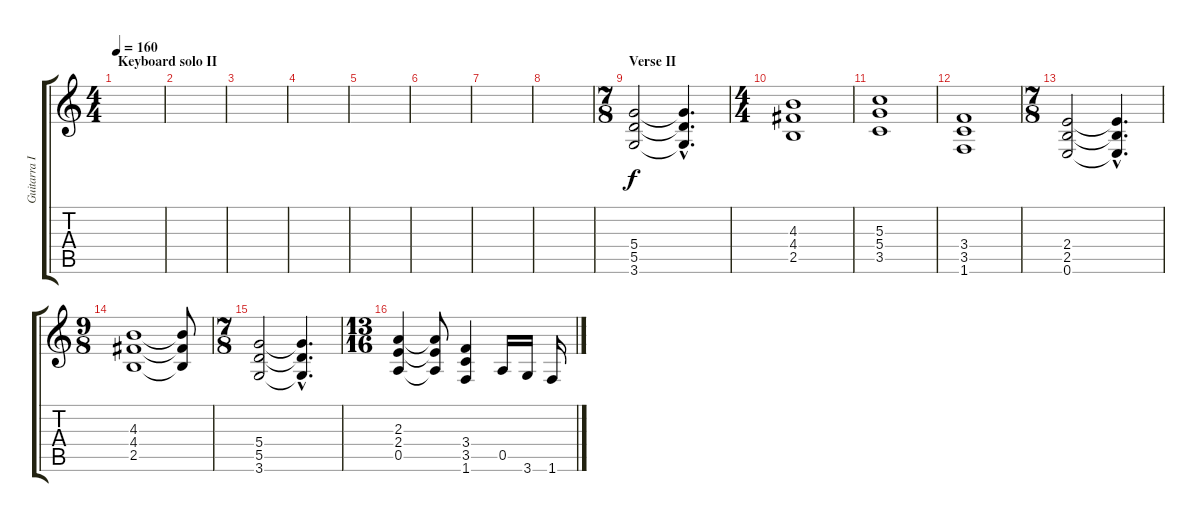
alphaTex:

\track ("Guitarra II (Solos)" "Guitarra I") {instrument overdrivenguitar}
\staff {score tabs}
\tuning (E4 B3 G3 D3 A2 E2) {hide}
\ts (4 4)
\section ("" "Keyboard solo II")
\tempo 160
\clef g2
\ks c
|
|
|
|
|
|
|
|
\ts (7 8)
\section ("" "Verse II")
(5.4 5.5 3.6).2{dy f volume 14 balance 14 instrument distortionguitar} (5.4{hac t} 5.5{hac t} 3.6{hac t}).4{d} |
\ts (4 4)
(4.3 4.4 2.5).1 |
(5.3 5.4 3.5).1 |
(3.4 3.5 1.6).1 |
\ts (7 8)
(2.4 2.5 0.6).2 (2.4{hac t} 2.5{hac t} 0.6{hac t}).4{d} |
\ts (9 8)
(4.3 4.4 2.5).1 (4.3{t} 4.4{t} 2.5{t}).8 |
\ts (7 8)
(5.4 5.5 3.6).2 (5.4{hac t} 5.5{hac t} 3.6{hac t}).4{d} |
\ts (13 16)
(2.3 2.4 0.5).4 (2.3{t} 2.4{t} 0.5{t}).8 (3.4 3.5 1.6).4 0.5.16 3.6.16 1.6.16
